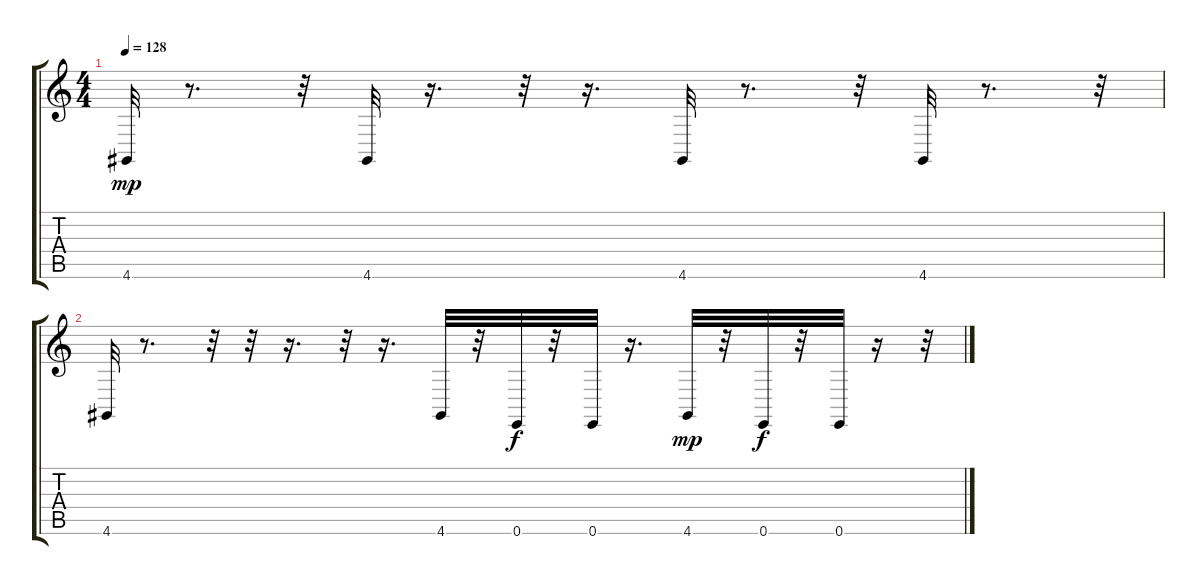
\track "" {instrument acousticgrandpiano}
\staff {score tabs}
\tuning (E4 B3 G3 D3 A2 E2) {hide}
\ts (4 4)
\tempo 128
\clef g2
\ks c
4.6.32{dy mp} r.8{d} r.32 4.6.32 r.16{d} r.32 r.16{d} 4.6.32 r.8{d} r.32 4.6.32 r.8{d} r.32 |
4.6.32 r.8{d} r.32 r.32 r.16{d} r.32 r.16{d} 4.6.32 r.32 0.6.32{dy f} r.32 0.6.32 r.16{d} 4.6.32{dy mp} r.32 0.6.32{dy f} r.32 0.6.32 r.16 r.32
